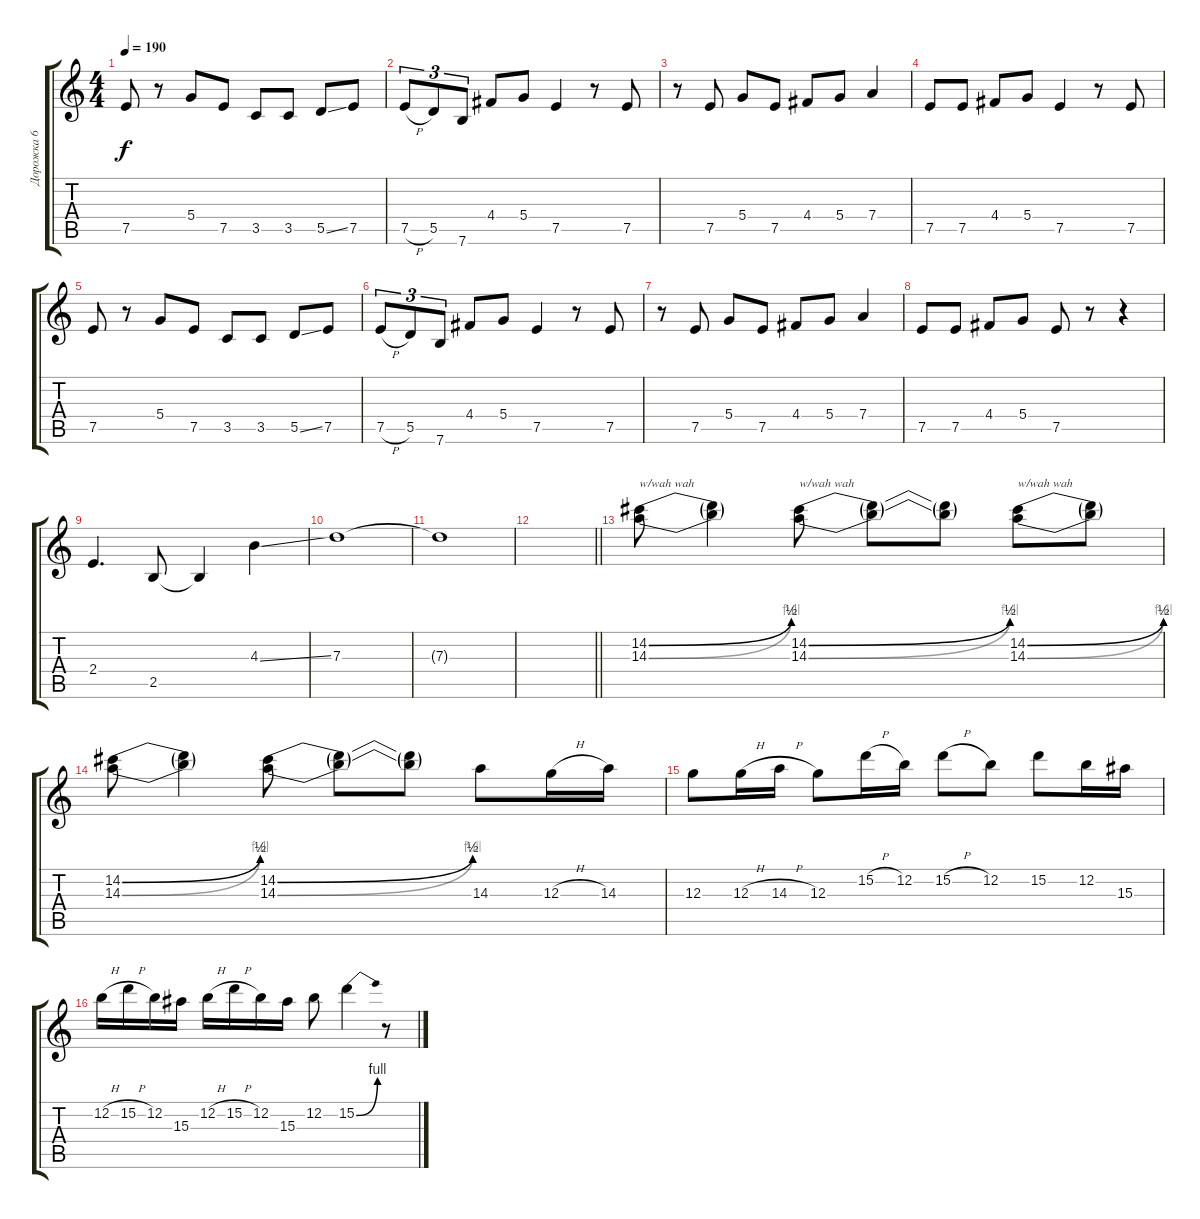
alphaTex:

\track ("Дорожка 6" "Дорожка 6") {instrument distortionguitar}
\staff {score tabs}
\tuning (E4 B3 G3 D3 A2 E2) {hide}
\ts (4 4)
\tempo 190
\clef g2
\ks c
7.5.8{dy f} r.8 5.4.8 7.5.8 3.5.8 3.5.8 5.5{ss}.8 7.5.8 |
7.5{h}.8{tu (3 2)} 5.5.8{tu (3 2)} 7.6.8{tu (3 2)} 4.4.8 5.4.8 7.5.4 r.8 7.5.8 |
r.8 7.5.8 5.4.8 7.5.8 4.4.8 5.4.8 7.4.4 |
7.5.8 7.5.8 4.4.8 5.4.8 7.5.4 r.8 7.5.8 |
7.5.8 r.8 5.4.8 7.5.8 3.5.8 3.5.8 5.5{ss}.8 7.5.8 |
7.5{h}.8{tu (3 2)} 5.5.8{tu (3 2)} 7.6.8{tu (3 2)} 4.4.8 5.4.8 7.5.4 r.8 7.5.8 |
r.8 7.5.8 5.4.8 7.5.8 4.4.8 5.4.8 7.4.4 |
7.5.8 7.5.8 4.4.8 5.4.8 7.5.8 r.8 r.4 |
2.4.4{d} 2.5.8 2.5{t}.4 4.3{ss}.4 |
7.3.1 |
7.3{t}.1 |
\barLineRight lightlight
|
(14.2{be (bend 0 0 60 2)} 14.3{be (bend 0 0 60 4)}).8{txt "w/wah wah"} (14.2{t} 14.3{t}).4 (14.2{be (bend 0 0 60 2)} 14.3{be (bend 0 0 60 4)}).8{txt "w/wah wah"} (14.2{t} 14.3{t}).8 (14.2{t} 14.3{t}).8 (14.2{be (bend 0 0 60 2)} 14.3{be (bend 0 0 60 4)}).8{txt "w/wah wah"} (14.2{t} 14.3{t}).8 |
(14.2{be (bend 0 0 60 2)} 14.3{be (bend 0 0 60 4)}).8 (14.2{t} 14.3{t}).4 (14.2{be (bend 0 0 60 2)} 14.3{be (bend 0 0 60 4)}).8 (14.2{t} 14.3{t}).8 (14.2{t} 14.3{t}).8 14.3.8 12.3{h}.16 14.3.16 |
12.3.8 12.3{h}.16 14.3{h}.16 12.3.8 15.2{h}.16 12.2.16 15.2{h}.8 12.2.8 15.2.8 12.2.16 15.3.16 |
12.2{h}.16 15.2{h}.16 12.2.16 15.3.16 12.2{h}.16 15.2{h}.16 12.2.16 15.3.16 12.2.8 15.2{be (bend 0 0 60 4)}.4 r.8
